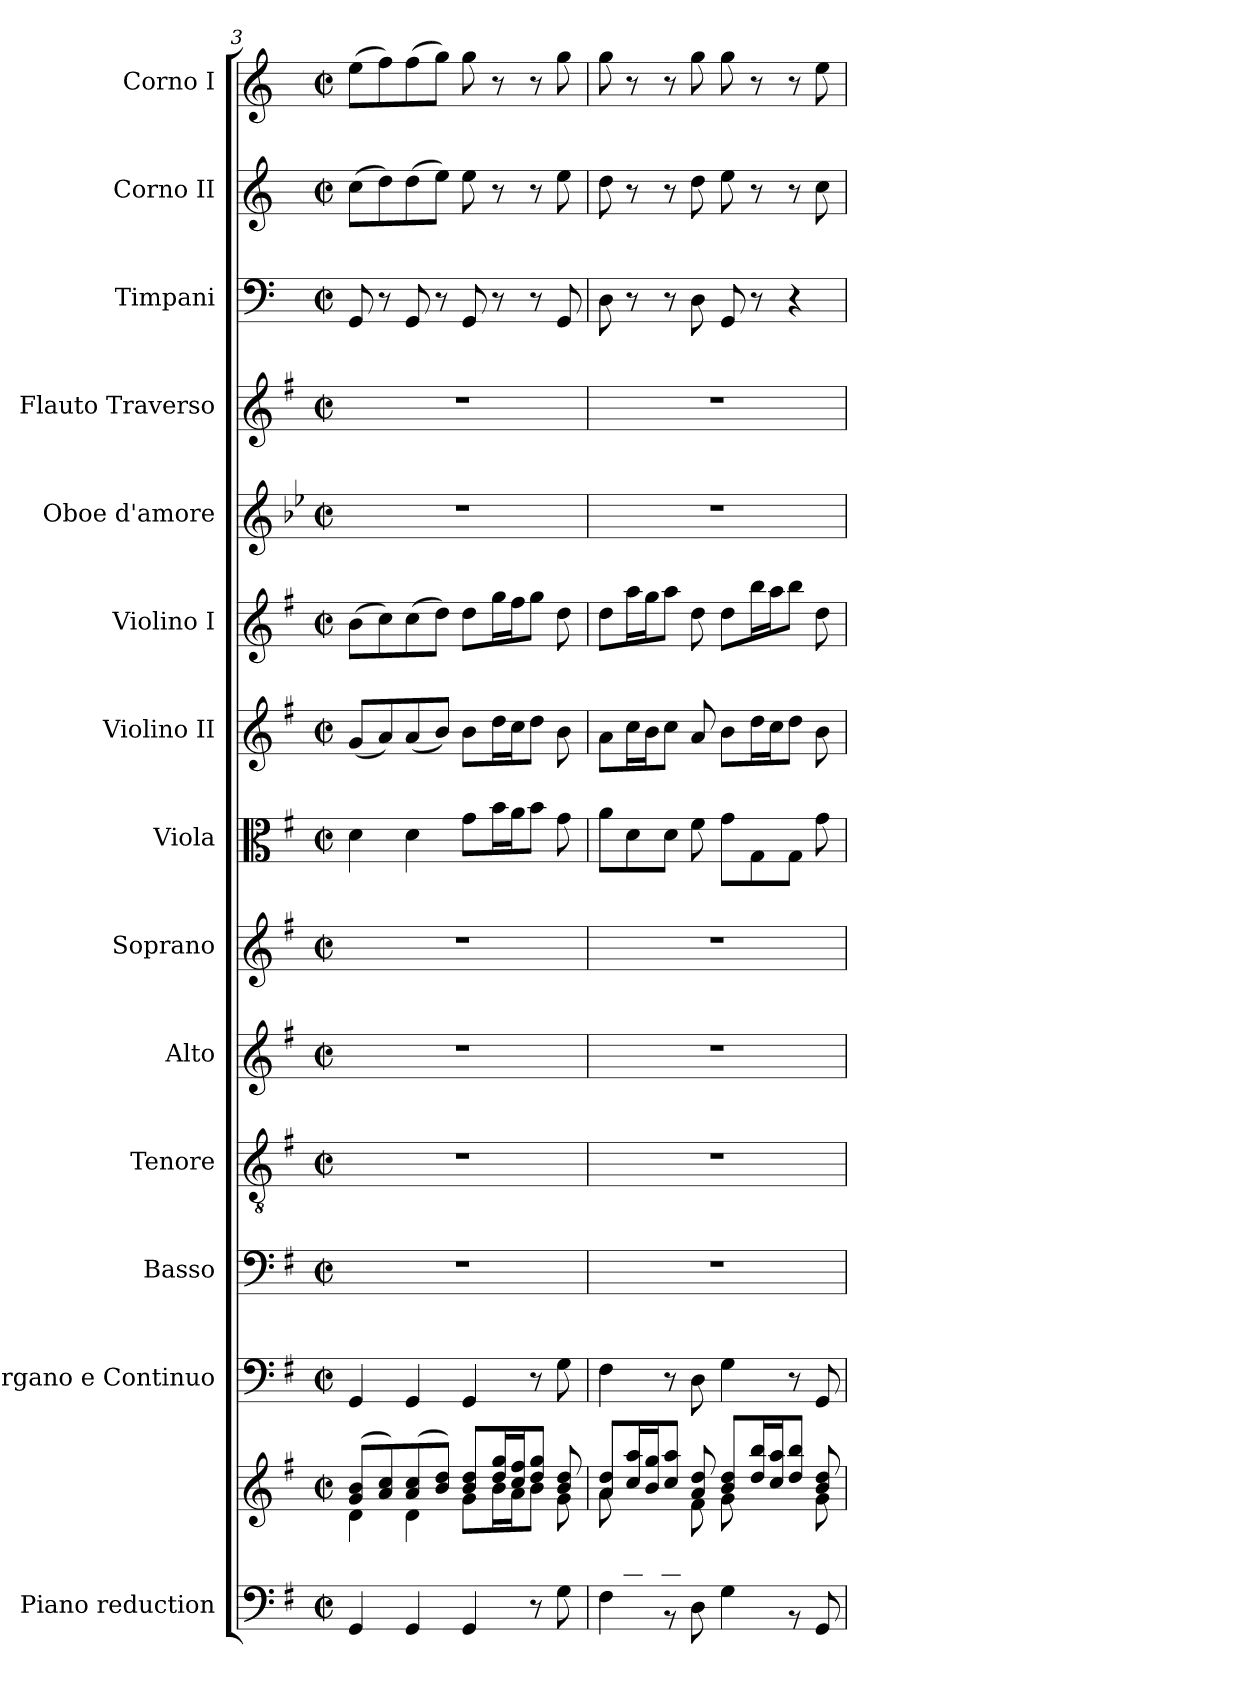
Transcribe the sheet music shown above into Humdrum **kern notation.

**kern	**kern	**kern	**kern	**kern	**kern	**kern	**kern	**kern	**kern	**kern	**kern	**kern	**kern	**kern
*part14	*part14	*part13	*part12	*part11	*part10	*part9	*part8	*part7	*part6	*part5	*part4	*part3	*part2	*part1
*staff15	*staff14	*staff13	*staff12	*staff11	*staff10	*staff9	*staff8	*staff7	*staff6	*staff5	*staff4	*staff3	*staff2	*staff1
*I"Piano reduction	*	*I"Organo e Continuo	*I"Basso	*I"Tenore	*I"Alto	*I"Soprano	*I"Viola	*I"Violino II	*I"Violino I	*I"Oboe d'amore	*I"Flauto Traverso	*I"Timpani	*I"Corno II	*I"Corno I
*I'Pno	*	*	*	*	*	*	*	*	*	*I'Ob	*I'Fl	*I'Timp	*	*
*clefF4	*clefG2	*clefF4	*clefF4	*clefGv2	*clefG2	*clefG2	*clefC3	*clefG2	*clefG2	*clefG2	*clefG2	*clefF4	*clefG2	*clefG2
*	*	*	*	*	*	*	*	*	*	*ITrd2c3	*	*	*ITrd3c5	*ITrd3c5
*k[f#]	*k[f#]	*k[f#]	*k[f#]	*k[f#]	*k[f#]	*k[f#]	*k[f#]	*k[f#]	*k[f#]	*k[f#]	*k[f#]	*k[]	*k[f#]	*k[f#]
*M2/2	*M2/2	*M2/2	*M2/2	*M2/2	*M2/2	*M2/2	*M2/2	*M2/2	*M2/2	*M2/2	*M2/2	*M2/2	*M2/2	*M2/2
*met(c|)	*met(c|)	*met(c|)	*met(c|)	*met(c|)	*met(c|)	*met(c|)	*met(c|)	*met(c|)	*met(c|)	*met(c|)	*met(c|)	*met(c|)	*met(c|)	*met(c|)
=3	=3	=3	=3	=3	=3	=3	=3	=3	=3	=3	=3	=3	=3	=3
*	*^	*	*	*	*	*	*	*	*	*	*	*	*	*
4GG/	(>8g/ 8b/L	4d\	4GG/	1r	1r	1r	1r	4d\	(<8g/L	(>8b\L	1r	1r	8GG/	(>8g\L	(>8b\L
.	8a/ 8cc/)	.	.	.	.	.	.	.	8a/)	8cc\)	.	.	8r	8a\)	8cc\)
4GG/	(>8a/ 8cc/	4d\	4GG/	.	.	.	.	4d\	(<8a/	(>8cc\	.	.	8GG/	(>8a\	(>8cc\
.	8b/ 8dd/J)	.	.	.	.	.	.	.	8b/J)	8dd\J)	.	.	8r	8b\J)	8dd\J)
4GG/	8b/ 8dd/L	8g\L	4GG/	.	.	.	.	8g\L	8b\L	8dd\L	.	.	8GG/	8b\	8dd\
.	16dd/ 16gg/L	16b\L	.	.	.	.	.	16b\L	16dd\L	16gg\L	.	.	8r	8r	8r
.	16cc/ 16ff#/J	16a\J	.	.	.	.	.	16a\J	16cc\J	16ff#\J	.	.	.	.	.
8r	8dd/ 8gg/J	8b\J	8r	.	.	.	.	8b\J	8dd\J	8gg\J	.	.	8r	8r	8r
8G\	8b/ 8dd/	8g\	8G\	.	.	.	.	8g\	8b\	8dd\	.	.	8GG/	8b\	8dd\
=4	=4	=4	=4	=4	=4	=4	=4	=4	=4	=4	=4	=4	=4	=4	=4
*^	*	*	*	*	*	*	*	*	*	*	*	*	*	*	*
8ryy	4F#\	8a/ 8dd/L	8a\L	4F#\	1r	1r	1r	1r	8a\L	8a\L	8dd\L	1r	1r	8D\	8a\	8dd\
8d/	.	16cc/ 16aa/L	4ryy	.	.	.	.	.	8d\	16cc\L	16aa\L	.	.	8r	8r	8r
.	.	16b/ 16gg/J	.	.	.	.	.	.	.	16b\J	16gg\J	.	.	.	.	.
8d/J	8rBB	8cc/ 8aa/J	.	8r	.	.	.	.	8d\J	8cc\J	8aa\J	.	.	8r	8r	8r
4ryy	8D\	8a/ 8dd/	8f#\	8D\	.	.	.	.	8f#\	8a/	8dd\	.	.	8D\	8a\	8dd\
.	4G\	8b/ 8dd/L	8g\L	4G\	.	.	.	.	8g\L	8b\L	8dd\L	.	.	8GG/	8b\	8dd\
8G/	.	16dd/ 16bb/L	4ryy	.	.	.	.	.	8G\	16dd\L	16bb\L	.	.	8r	8r	8r
.	.	16cc/ 16aa/J	.	.	.	.	.	.	.	16cc\J	16aa\J	.	.	.	.	.
8G/J	8rBB	8dd/ 8bb/J	.	8r	.	.	.	.	8G\J	8dd\J	8bb\J	.	.	4r	8r	8r
8ryy	8GG/	8b/ 8dd/	8g\	8GG/	.	.	.	.	8g\	8b\	8dd\	.	.	.	8g\	8b\
*v	*v	*	*	*	*	*	*	*	*	*	*	*	*	*	*	*
*	*v	*v	*	*	*	*	*	*	*	*	*	*	*	*	*
=	=	=	=	=	=	=	=	=	=	=	=	=	=	=
*-	*-	*-	*-	*-	*-	*-	*-	*-	*-	*-	*-	*-	*-	*-
